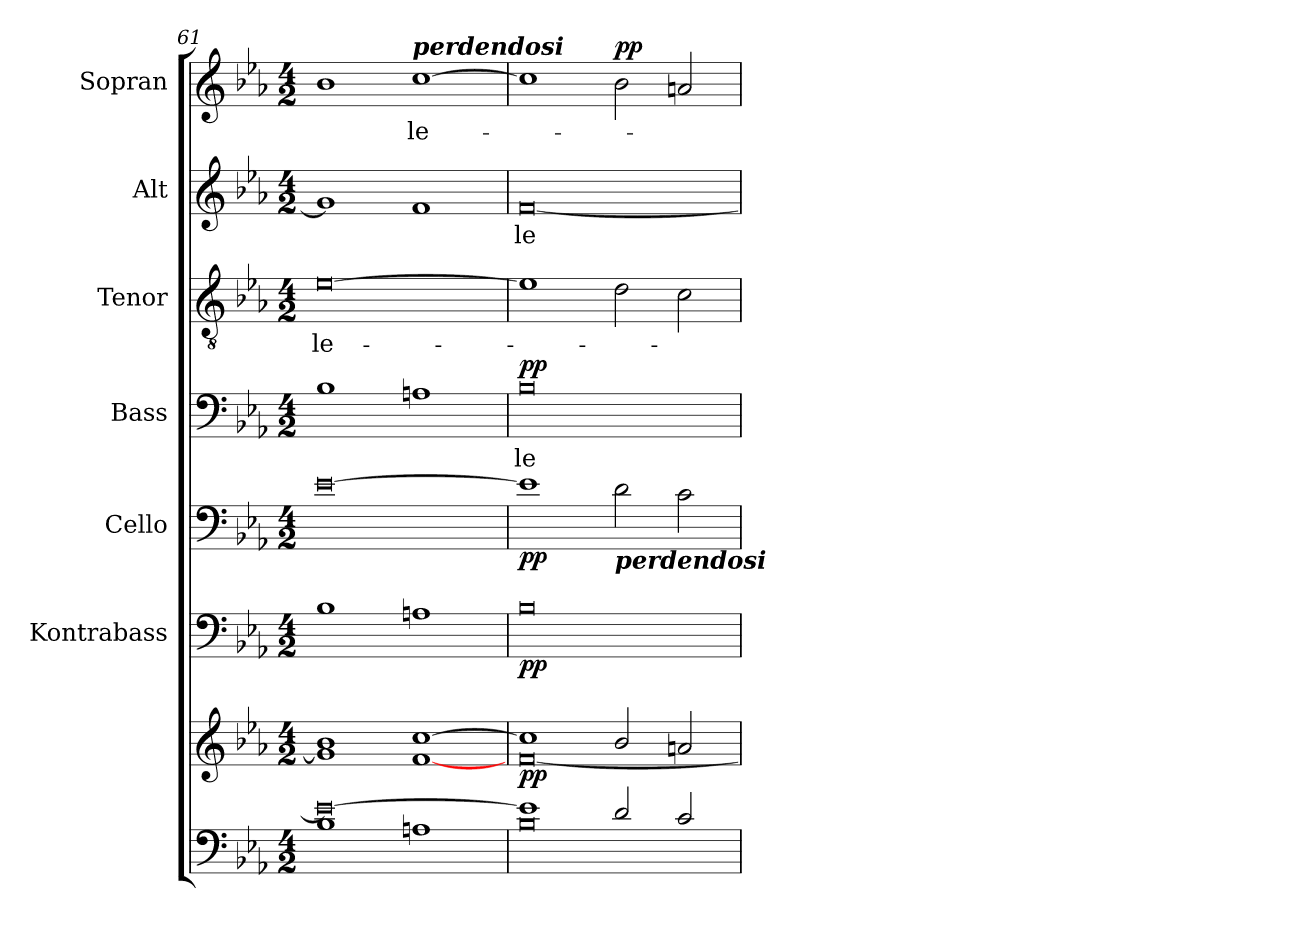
**kern	**kern	**dynam	**kern	**dynam	**kern	**dynam	**kern	**text	**dynam	**kern	**text	**kern	**text	**kern	**text	**dynam
*part7	*part7	*part7	*part6	*part6	*part5	*part5	*part4	*part4	*part4	*part3	*part3	*part2	*part2	*part1	*part1	*part1
*staff8	*staff7	*staff7/8	*staff6	*staff6	*staff5	*staff5	*staff4	*staff4	*staff4	*staff3	*staff3	*staff2	*staff2	*staff1	*staff1	*staff1
*	*	*	*I"Kontrabass	*	*I"Cello	*	*I"Bass	*	*	*I"Tenor	*	*I"Alt	*	*I"Sopran	*	*
*	*	*	*I'Kb.	*	*	*	*I'B.	*	*	*I'T.	*	*I'A.	*	*I'S.	*	*
!!LO:LB:g=z
*clefF4	*clefG2	*	*clefF4	*	*clefF4	*	*clefF4	*	*	*clefGv2	*	*clefG2	*	*clefG2	*	*
*	*	*	*ITrd7c12	*	*	*	*	*	*	*	*	*	*	*	*	*
*k[b-e-a-]	*k[b-e-a-]	*	*k[b-e-a-]	*	*k[b-e-a-]	*	*k[b-e-a-]	*	*	*k[b-e-a-]	*	*k[b-e-a-]	*	*k[b-e-a-]	*	*
*E-:	*E-:	*	*E-:	*	*E-:	*	*E-:	*	*	*E-:	*	*E-:	*	*E-:	*	*
*M4/2	*M4/2	*	*M4/2	*	*M4/2	*	*M4/2	*	*	*M4/2	*	*M4/2	*	*M4/2	*	*
=61	=61	=61	=61	=61	=61	=61	=61	=61	=61	=61	=61	=61	=61	=61	=61	=61
*^	*	*	*	*	*	*	*	*	*	*	*	*	*	*	*	*
!	!	!	!	!	!	!	!	!	!	!	!	!LO:LY:b	!	!	!	!	!
0e-_	1B-	1g-] 1b-	.	1BB-	.	[0e-	.	1B-	.	.	[0e-	-le-	1g-]	.	1b-	.	.
!	!	!	!	!	!	!	!	!	!	!	!	!	!	!	!LO:TX:a:Bi:t=perdendosi	!	!
!	!	!	!	!	!	!	!	!	!	!	!	!	!	!	!	!LO:LY:b	!
.	1An	[1f [1cc	.	1AAn	.	.	.	1An	.	.	.	.	1f	.	[1cc	-le-	.
=62	=62	=62	=62	=62	=62	=62	=62	=62	=62	=62	=62	=62	=62	=62	=62	=62	=62
*	*	*^	*	*	*	*	*	*	*	*	*	*	*	*	*	*	*
!	!	!	!	!LO:DY:b	!	!LO:DY:b	!	!LO:DY:b	!	!LO:LY:b	!LO:DY:a	!	!	!	!LO:LY:b	!	!	!
1e-]	0B-	1cc]	[<0f	pp	0BB-	pp	1e-]	pp	0B-	-le-	pp	1e-]	.	[0f	-le-	1cc]	.	.
!	!	!	!	!	!	!	!LO:TX:b:Bi:t=perdendosi	!	!	!	!	!	!	!	!	!	!	!
!	!	!	!	!	!	!	!	!	!	!	!	!	!	!	!	!	!	!LO:DY:a
2d/	.	2b-/	.	.	.	.	2d\	.	.	.	.	2d\	.	.	.	2b-\	.	pp
2c/	.	2an/	.	.	.	.	2c\	.	.	.	.	2c\	.	.	.	2an/	.	.
*v	*v	*	*	*	*	*	*	*	*	*	*	*	*	*	*	*	*	*
*	*v	*v	*	*	*	*	*	*	*	*	*	*	*	*	*	*	*
=	=	=	=	=	=	=	=	=	=	=	=	=	=	=	=	=
*-	*-	*-	*-	*-	*-	*-	*-	*-	*-	*-	*-	*-	*-	*-	*-	*-
